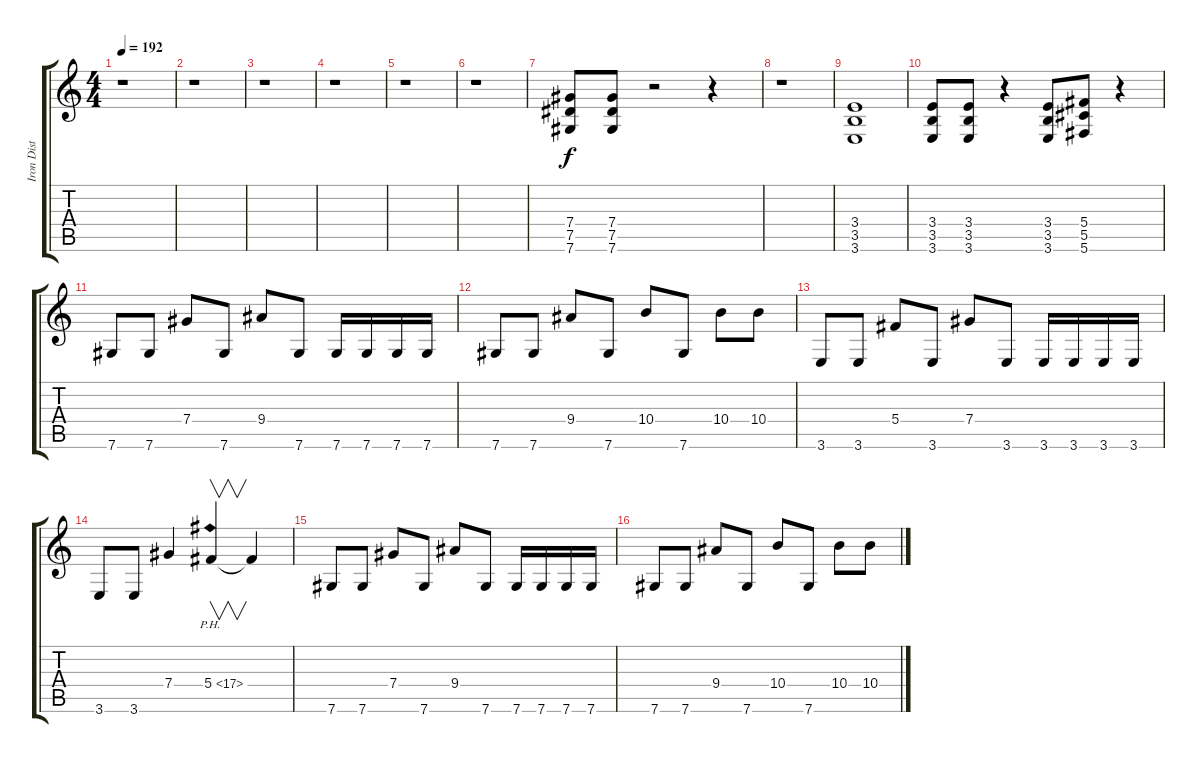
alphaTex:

\track ("Iron Dist" "Iron Dist") {instrument overdrivenguitar}
\staff {score tabs}
\tuning (Eb4 Bb3 Gb3 Db3 Ab2 Db2) {hide}
\ts (4 4)
\tempo 192
\clef g2
\ks c
r.1{dy f} |
r.1 |
r.1 |
r.1 |
r.1 |
r.1 |
(7.4 7.5 7.6).8{instrument distortionguitar} (7.4 7.5 7.6).8 r.2 r.4 |
r.1 |
(3.4 3.5 3.6).1{balance 8 instrument distortionguitar} |
(3.4 3.5 3.6).8 (3.4 3.5 3.6).8 r.4 (3.4 3.5 3.6).8 (5.4 5.5 5.6).8 r.4 |
7.6.8{balance 0 instrument overdrivenguitar} 7.6.8 7.4.8 7.6.8 9.4.8 7.6.8 7.6.16 7.6.16 7.6.16 7.6.16 |
7.6.8 7.6.8 9.4.8 7.6.8 10.4.8 7.6.8 10.4.8 10.4.8 |
3.6.8 3.6.8 5.4.8 3.6.8 7.4.8 3.6.8 3.6.16 3.6.16 3.6.16 3.6.16 |
3.6.8 3.6.8 7.4.4 5.4{ph 12}.4{v} 5.4{t}.4 |
7.6.8 7.6.8 7.4.8 7.6.8 9.4.8 7.6.8 7.6.16 7.6.16 7.6.16 7.6.16 |
7.6.8 7.6.8 9.4.8 7.6.8 10.4.8 7.6.8 10.4.8 10.4.8
